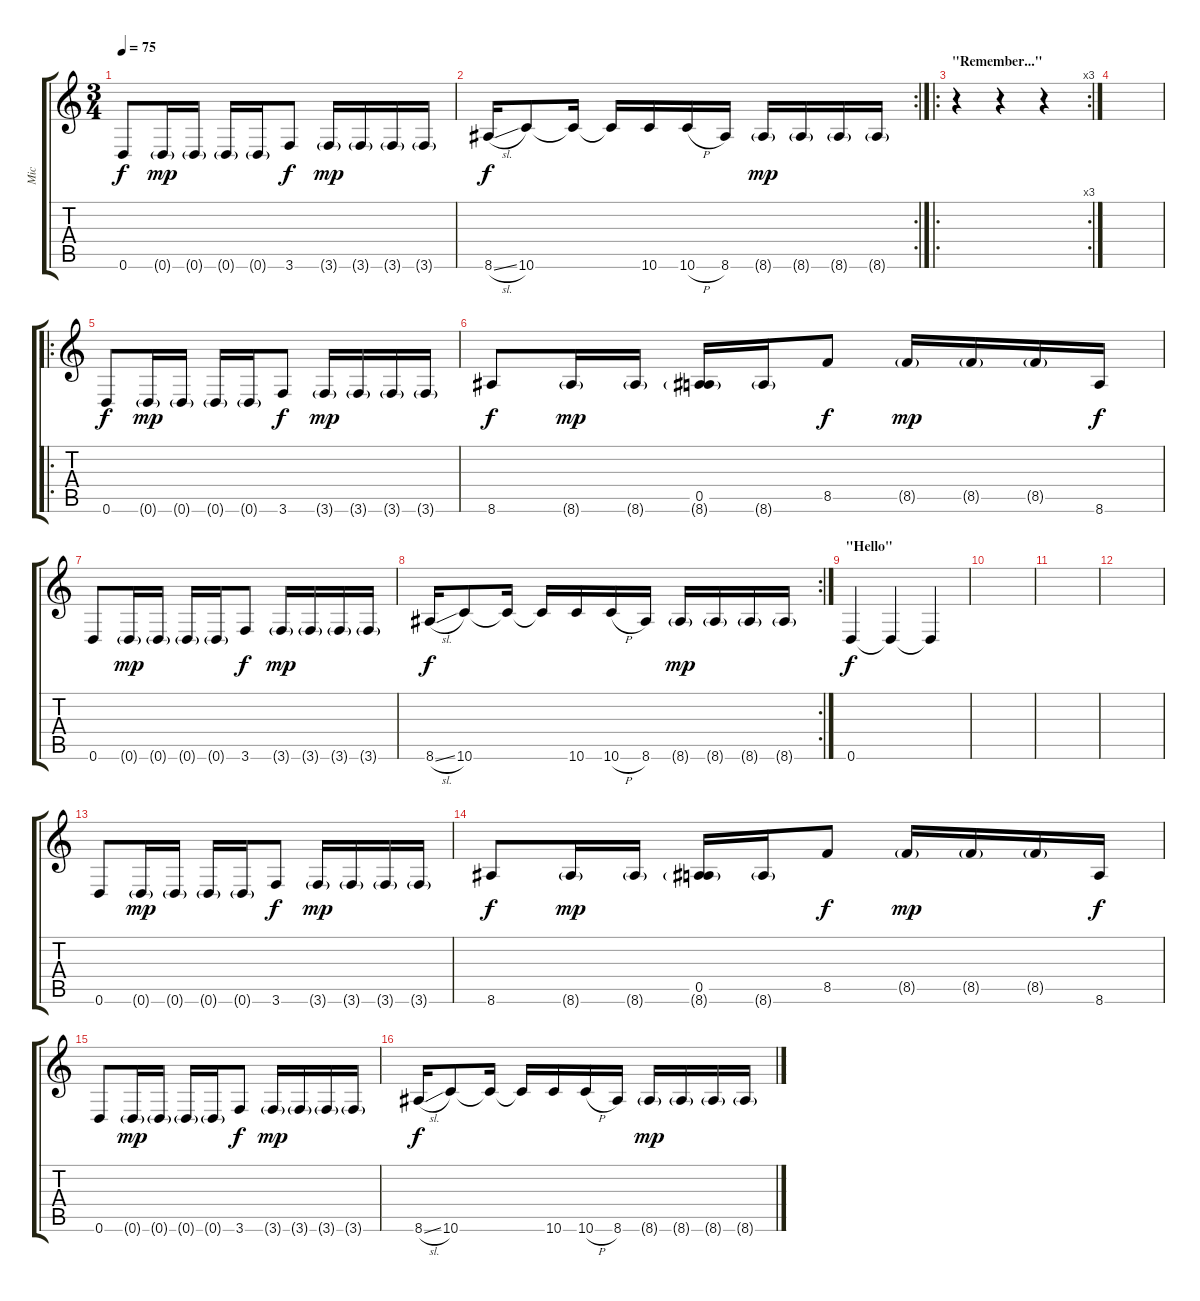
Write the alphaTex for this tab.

\track ("Mic" "Mic") {instrument electricbassfinger}
\staff {score tabs}
\tuning (E4 B3 G3 D3 A2 D2) {hide}
\ts (3 4)
\tempo 75
\clef g2
\ks c
0.6.8{dy f} 0.6{g}.16{dy mp} 0.6{g}.16 0.6{g}.16 0.6{g}.16 3.6.8{dy f} 3.6{g}.16{dy mp} 3.6{g}.16 3.6{g}.16 3.6{g}.16 |
\rc 2
8.6{sl}.16{dy f} 10.6.8 10.6{t}.16 10.6{t}.16 10.6.16 10.6{h}.16 8.6.16 8.6{g}.16{dy mp} 8.6{g}.16 8.6{g}.16 8.6{g}.16 |
\ro
\rc 3
\section ("" "\"Remember...\"")
r.4 r.4 r.4 |
|
\ro
0.6.8{dy f} 0.6{g}.16{dy mp} 0.6{g}.16 0.6{g}.16 0.6{g}.16 3.6.8{dy f} 3.6{g}.16{dy mp} 3.6{g}.16 3.6{g}.16 3.6{g}.16 |
8.6.8{dy f} 8.6{g}.16{dy mp} 8.6{g}.16 (0.5 8.6{g}).16 8.6{g}.16 8.5.8{dy f} 8.5{g}.16{dy mp} 8.5{g}.16 8.5{g}.16 8.6.16{dy f} |
0.6.8 0.6{g}.16{dy mp} 0.6{g}.16 0.6{g}.16 0.6{g}.16 3.6.8{dy f} 3.6{g}.16{dy mp} 3.6{g}.16 3.6{g}.16 3.6{g}.16 |
\rc 2
8.6{sl}.16{dy f} 10.6.8 10.6{t}.16 10.6{t}.16 10.6.16 10.6{h}.16 8.6.16 8.6{g}.16{dy mp} 8.6{g}.16 8.6{g}.16 8.6{g}.16 |
\section ("" "\"Hello\"")
0.6.4{dy f} 0.6{t}.4 0.6{t}.4 |
|
|
|
0.6.8 0.6{g}.16{dy mp} 0.6{g}.16 0.6{g}.16 0.6{g}.16 3.6.8{dy f} 3.6{g}.16{dy mp} 3.6{g}.16 3.6{g}.16 3.6{g}.16 |
8.6.8{dy f} 8.6{g}.16{dy mp} 8.6{g}.16 (0.5 8.6{g}).16 8.6{g}.16 8.5.8{dy f} 8.5{g}.16{dy mp} 8.5{g}.16 8.5{g}.16 8.6.16{dy f} |
0.6.8 0.6{g}.16{dy mp} 0.6{g}.16 0.6{g}.16 0.6{g}.16 3.6.8{dy f} 3.6{g}.16{dy mp} 3.6{g}.16 3.6{g}.16 3.6{g}.16 |
8.6{sl}.16{dy f} 10.6.8 10.6{t}.16 10.6{t}.16 10.6.16 10.6{h}.16 8.6.16 8.6{g}.16{dy mp} 8.6{g}.16 8.6{g}.16 8.6{g}.16
